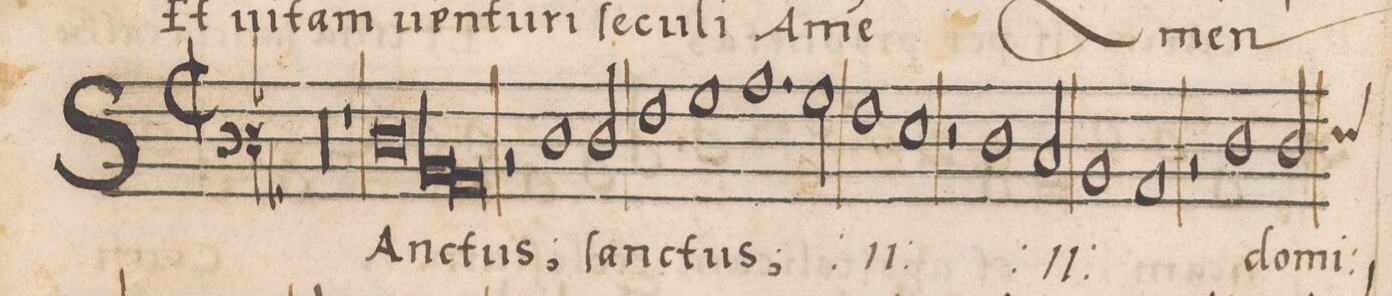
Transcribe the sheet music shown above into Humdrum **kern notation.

**kern	**text
*I"BASSVS	*
*clefF3	*
*k[b-B-]	*
*met(C|)	*
*M2/1	*
*2\right	*
*4\right	*
0r	.
=2-	=2-
0r	.
=3-	=3-
1r	.
0F	SAnc-
=4-	=4-
*lig	*
1D	-tus;
=5-	=5-
1C	.
*Xlig	*
2r	.
1F\	ſanc-
=6-	=6-
2F/	-tus;
1A	.
=7-	=7-
1B-	.
*2\right	*ij
1.c	ſanc-
=8-	=8-
2B-\	.
1A	-tus
*	*Xij
=9-	=9-
1G	.
2r	.
*	*ij
1F\	ſanc-
=10-	=10-
2E/	.
1D	-tus
*	*Xij
=11-	=11-
1C	.
2r	.
1F\	do-
=12-	=12-
*custos:G	*
2F/	-mi-
*-	*-
